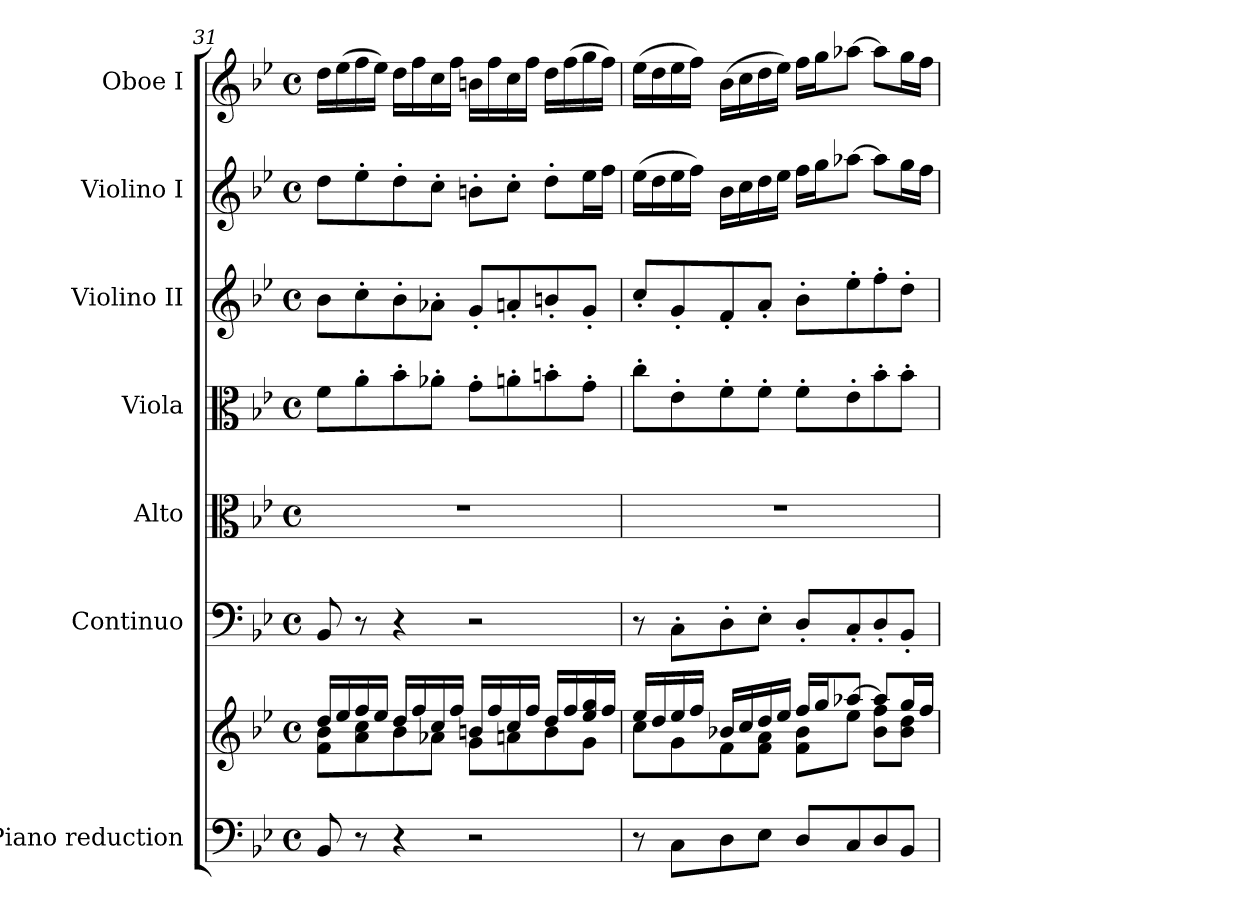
**kern	**kern	**kern	**kern	**kern	**kern	**kern	**kern
*part7	*part7	*part6	*part5	*part4	*part3	*part2	*part1
*staff8	*staff7	*staff6	*staff5	*staff4	*staff3	*staff2	*staff1
*I"Piano reduction	*	*I"Continuo	*I"Alto	*I"Viola	*I"Violino II	*I"Violino I	*I"Oboe I
*I'Pno	*	*	*	*I'Vla	*I'Vln	*I'Vln	*I'Ob
*clefF4	*clefG2	*clefF4	*clefC3	*clefC3	*clefG2	*clefG2	*clefG2
*k[b-e-]	*k[b-e-]	*k[b-e-]	*k[b-e-]	*k[b-e-]	*k[b-e-]	*k[b-e-]	*k[b-e-]
*M4/4	*M4/4	*M4/4	*M4/4	*M4/4	*M4/4	*M4/4	*M4/4
*met(c)	*met(c)	*met(c)	*met(c)	*met(c)	*met(c)	*met(c)	*met(c)
=31	=31	=31	=31	=31	=31	=31	=31
*	*^	*	*	*	*	*	*
8BB-/	16dd/LL	8f\ 8b-\L	8BB-/	1r	8f\L	8b-\L	8dd\L	16dd\LL
.	16ee-/	.	.	.	.	.	.	(16ee-\
8r	16ff/	8a\ 8cc\	8r	.	8a'\	8cc'\	8ee-'\	16ff\
.	16ee-/JJ	.	.	.	.	.	.	16ee-\JJ)
4r	16dd/LL	8b-\	4r	.	8b-'\	8b-'\	8dd'\	16dd\LL
.	16ff/	.	.	.	.	.	.	16ff\
.	16cc/	8a-X\J	.	.	8a-X'\J	8a-X'\J	8cc'\J	16cc\
.	16ff/JJ	.	.	.	.	.	.	16ff\JJ
2r	16bn/LL	8g\L	2r	.	8g'\L	8g'/L	8bn'\L	16bn\LL
.	16ff/	.	.	.	.	.	.	16ff\
.	16cc/	8an\	.	.	8an'\	8an'/	8cc'\J	16cc\
.	16ff/JJ	.	.	.	.	.	.	16ff\JJ
.	16dd/LL	8b\	.	.	8bn'\	8bn'/	8dd'\L	16dd\LL
.	16ff/	.	.	.	.	.	.	(16ff\
.	16ee-/ 16gg/	8g\J	.	.	8g'\J	8g'/J	16ee-\L	16gg\
.	16ff/JJ	.	.	.	.	.	16ff\JJ	16ff\JJ)
=32	=32	=32	=32	=32	=32	=32	=32	=32
8r	16ee-/LL	8cc\L	8r	1r	8cc'\L	8cc'/L	(16ee-\LL	(16ee-\LL
.	16dd/	.	.	.	.	.	16dd\	16dd\
8C\L	16ee-/	8g\	8C'\L	.	8e-'\	8g'/	16ee-\	16ee-\
.	16ff/JJ	.	.	.	.	.	16ff\JJ)	16ff\JJ)
8D\	16b-X/LL	8f\	8D'\	.	8f'\	8f'/	16b-\LL	(16b-\LL
.	16cc/	.	.	.	.	.	16cc\	16cc\
8E-\J	16dd/	8f\ 8a\J	8E-'\J	.	8f'\J	8a'/J	16dd\	16dd\
.	16ee-/JJ	.	.	.	.	.	16ee-\JJ	16ee-\JJ)
8D/L	16ff/LL	8f\ 8b-\L	8D'/L	.	8f'\L	8b-'\L	16ff\LL	16ff\LL
.	16gg/J	.	.	.	.	.	16gg\J	16gg\J
8C/	[8aa-X/J	8ee-\J	8C'/	.	8e-'\	8ee-'\	[8aa-X\J	[8aa-X\J
8D/	8aa-/L]	8b-\ 8ff\L	8D'/	.	8b-'\	8ff'\	8aa-\L]	8aa-\L]
8BB-/J	16gg/L	8b-\ 8dd\J	8BB-'/J	.	8b-'\J	8dd'\J	16gg\L	16gg\L
.	16ff/JJ	.	.	.	.	.	16ff\JJ	16ff\JJ
*	*v	*v	*	*	*	*	*	*
=	=	=	=	=	=	=	=
*-	*-	*-	*-	*-	*-	*-	*-
